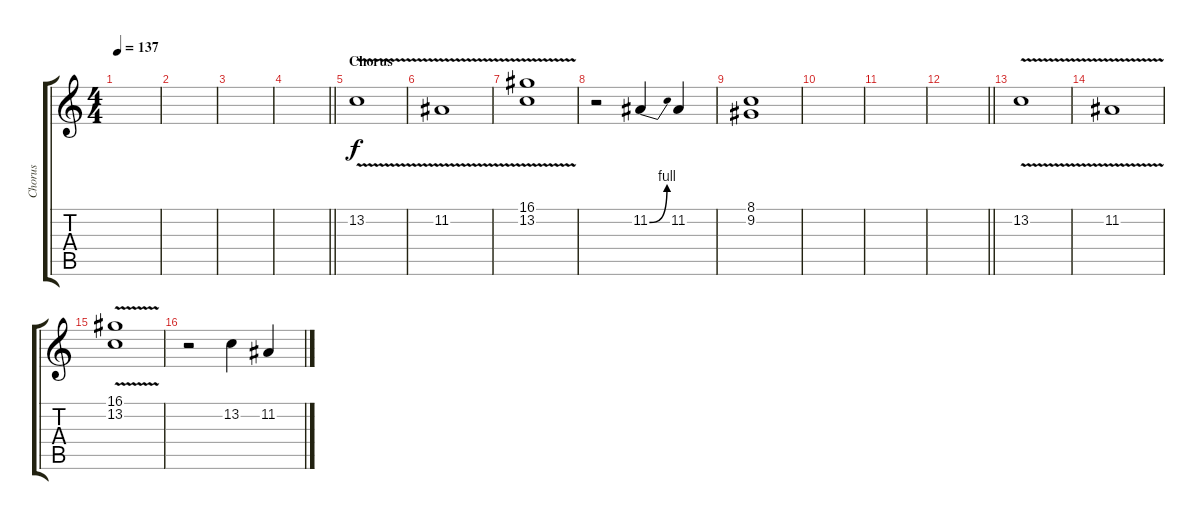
\track ("Chorus" "Chorus") {instrument voiceoohs}
\staff {score tabs}
\tuning (E4 B3 G3 D3 A2 E2) {hide}
\ts (4 4)
\tempo 137
\clef g2
\ks c
|
|
|
\barLineRight lightlight
|
\section ("" "Chorus")
13.2{v}.1 |
11.2{v}.1 |
(16.1{v} 13.2).1 |
r.2 11.2{be (bend 0 0 60 4)}.4 11.2.4 |
(8.1 9.2).1 |
|
|
\barLineRight lightlight
|
13.2{v}.1 |
11.2{v}.1 |
(16.1{v} 13.2).1 |
r.2 13.2.4 11.2.4
